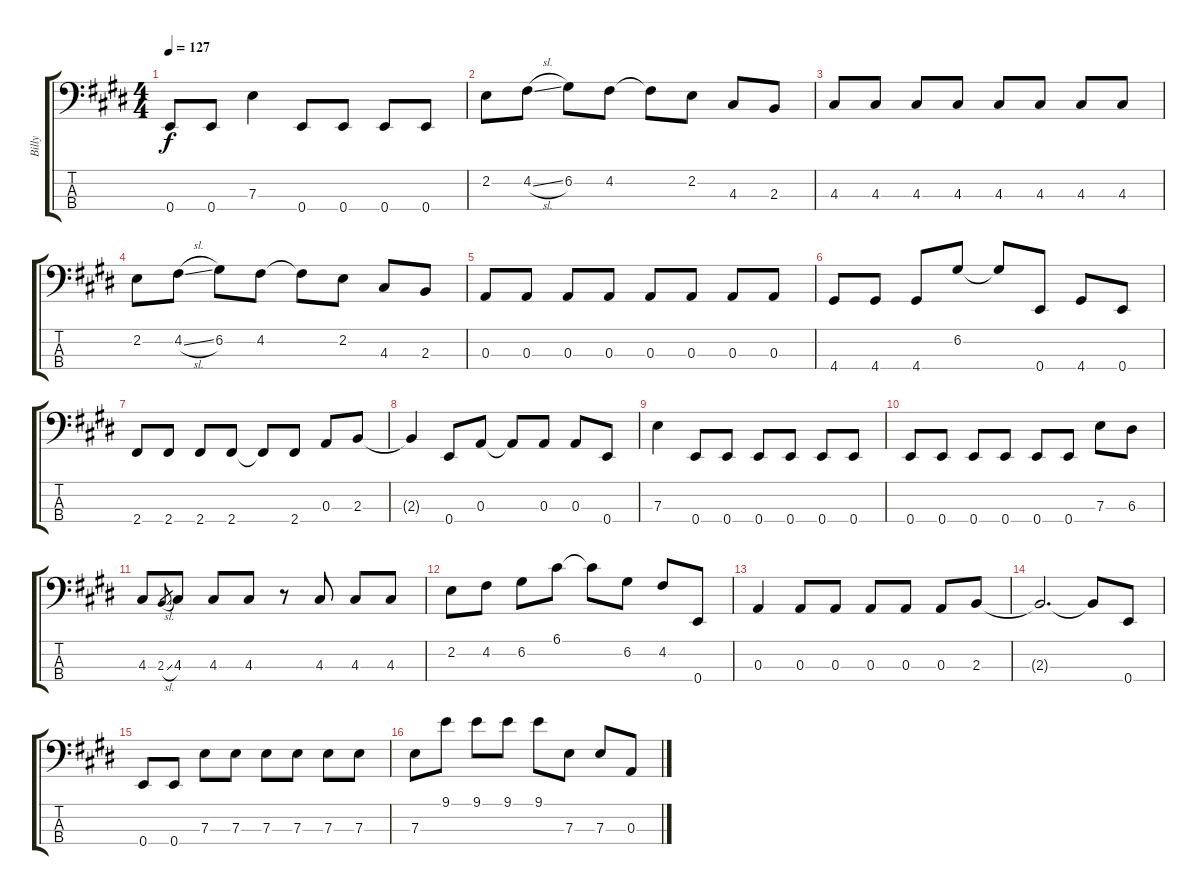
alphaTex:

\track ("Billy" "Billy") {instrument electricbassfinger}
\staff {score tabs}
\tuning (G2 D2 A1 E1) {hide}
\ts (4 4)
\tempo 127
\clef f4
\ks e
0.4.8{dy f} 0.4.8 7.3.4 0.4.8 0.4.8 0.4.8 0.4.8 |
2.2.8 4.2{sl}.8 6.2.8 4.2.8 4.2{t}.8 2.2.8 4.3.8 2.3.8 |
4.3.8 4.3.8 4.3.8 4.3.8 4.3.8 4.3.8 4.3.8 4.3.8 |
2.2.8 4.2{sl}.8 6.2.8 4.2.8 4.2{t}.8 2.2.8 4.3.8 2.3.8 |
0.3.8 0.3.8 0.3.8 0.3.8 0.3.8 0.3.8 0.3.8 0.3.8 |
4.4.8 4.4.8 4.4.8 6.2.8 6.2{t}.8 0.4.8 4.4.8 0.4.8 |
2.4.8 2.4.8 2.4.8 2.4.8 2.4{t}.8 2.4.8 0.3.8 2.3.8 |
2.3{t}.4 0.4.8 0.3.8 0.3{t}.8 0.3.8 0.3.8 0.4.8 |
7.3.4 0.4.8 0.4.8 0.4.8 0.4.8 0.4.8 0.4.8 |
0.4.8 0.4.8 0.4.8 0.4.8 0.4.8 0.4.8 7.3.8 6.3.8 |
4.3.8 2.3{sl}.8{gr} 4.3.8 4.3.8 4.3.8 r.8 4.3.8 4.3.8 4.3.8 |
2.2.8 4.2.8 6.2.8 6.1.8 6.1{t}.8 6.2.8 4.2.8 0.4.8 |
0.3.4 0.3.8 0.3.8 0.3.8 0.3.8 0.3.8 2.3.8 |
2.3{t}.2{d} 2.3{t}.8 0.4.8 |
0.4.8 0.4.8 7.3.8 7.3.8 7.3.8 7.3.8 7.3.8 7.3.8 |
7.3.8 9.1.8 9.1.8 9.1.8 9.1.8 7.3.8 7.3.8 0.3.8
